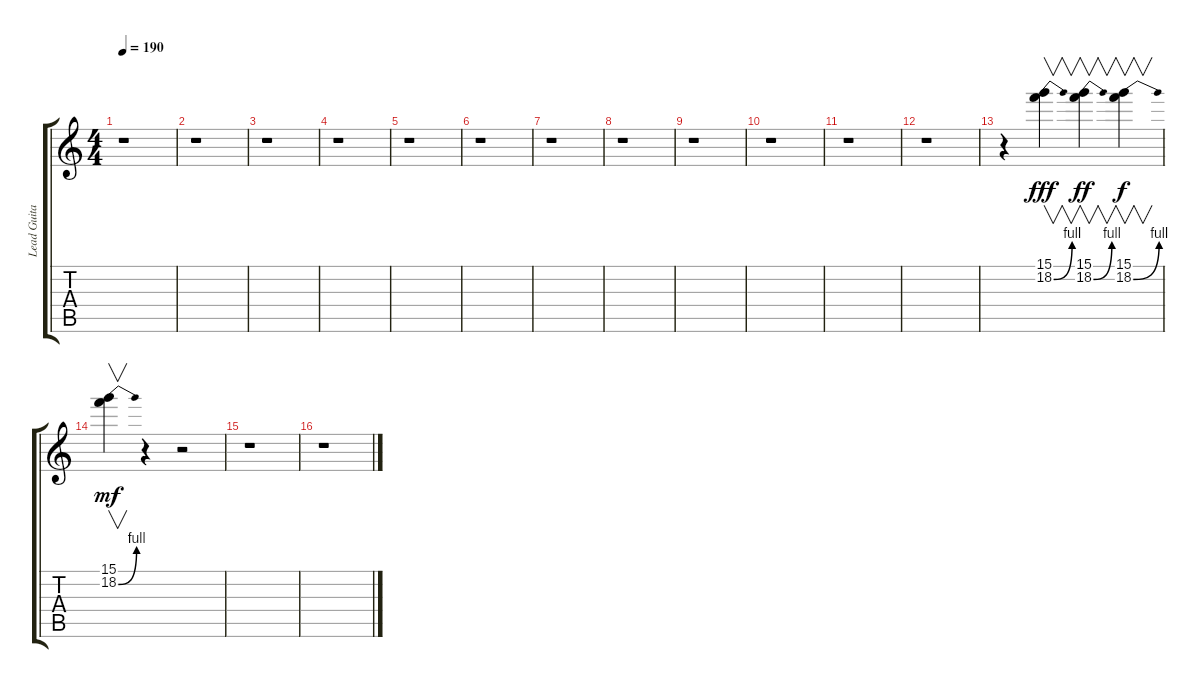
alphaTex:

\track ("Lead Guitar 2" "Lead Guita") {instrument distortionguitar}
\staff {score tabs}
\tuning (E4 B3 G3 D3 A2 E2) {hide}
\ts (4 4)
\tempo 190
\clef g2
\ks c
r.1{dy f} |
r.1 |
r.1 |
r.1 |
r.1 |
r.1 |
r.1 |
r.1 |
r.1 |
r.1 |
r.1 |
r.1 |
r.4 (15.1 18.2{be (bend 0 0 60 4)}).4{v dy fff} (15.1 18.2{be (bend 0 0 60 4)}).4{v dy ff} (15.1 18.2{be (bend 0 0 60 4)}).4{v dy f} |
(15.1 18.2{be (bend 0 0 60 4)}).4{v dy mf} r.4 r.2 |
r.1 |
r.1
